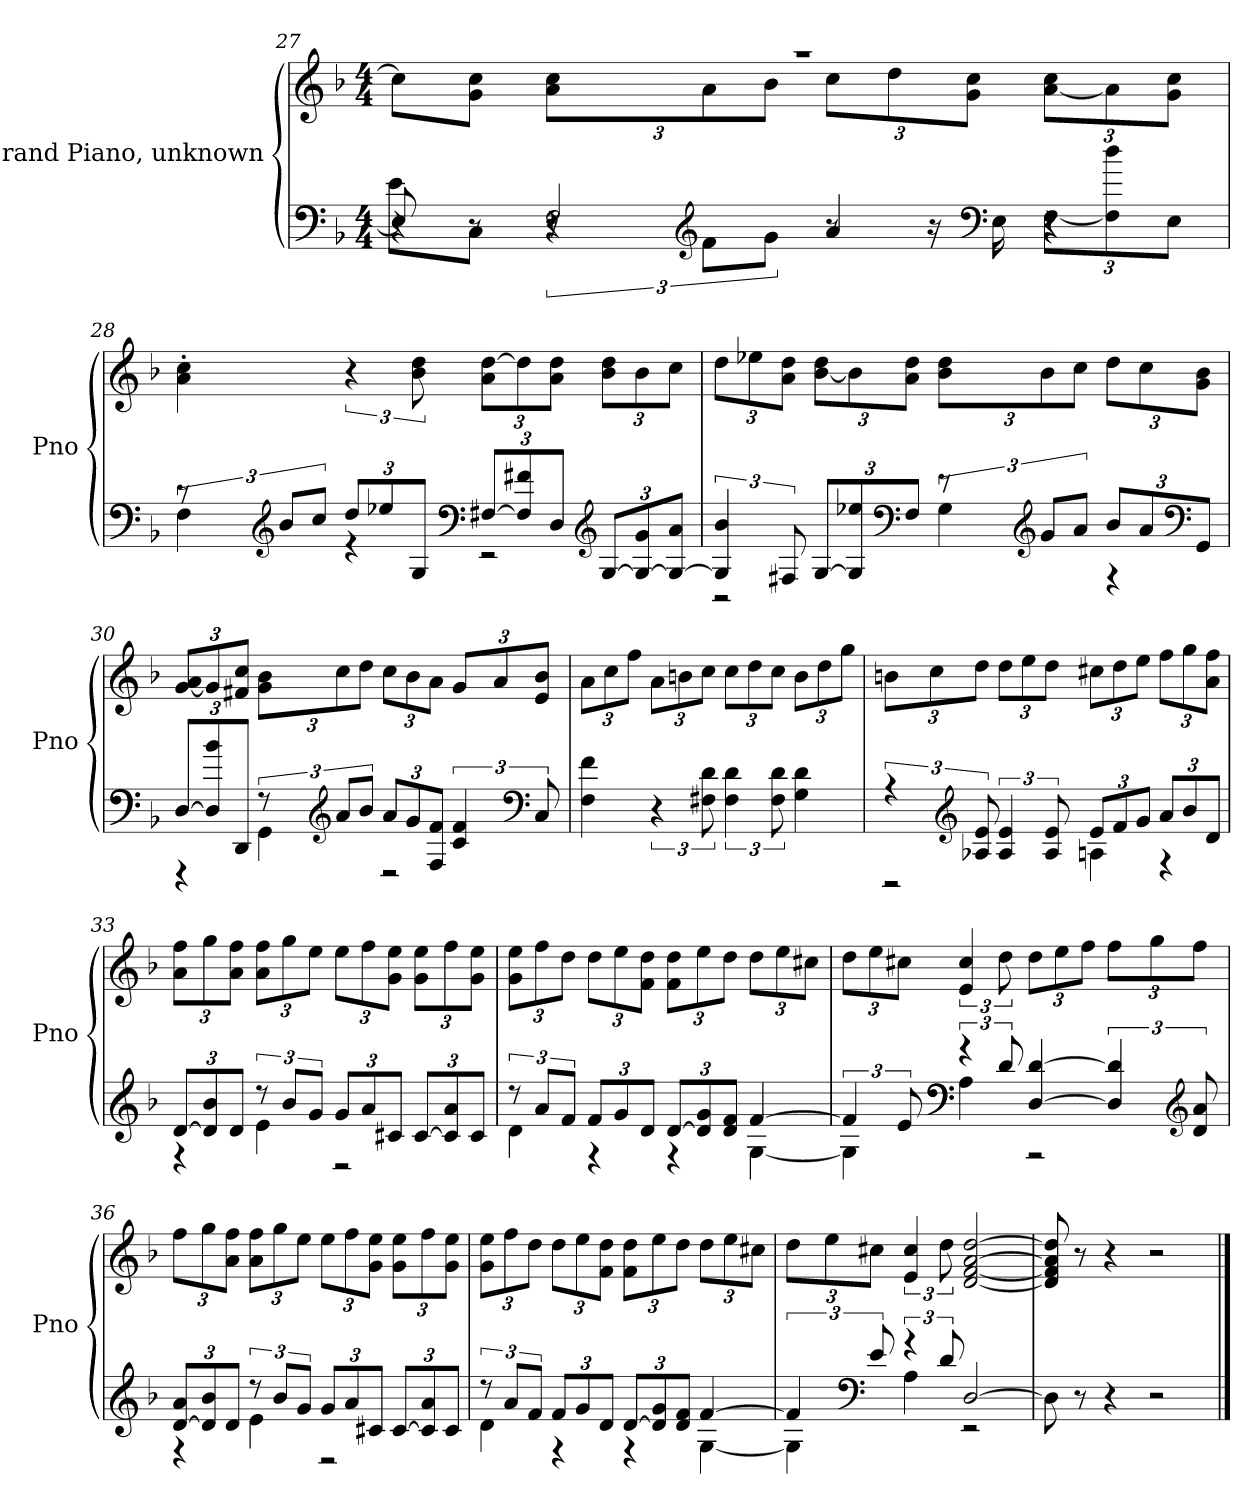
**kern	**kern
*part1	*part1
*staff2	*staff1
*I"Grand Piano, unknown	*
*I'Pno	*
*clefF4	*clefG2
*k[b-]	*k[b-]
*M4/4	*M4/4
=27	=27
*^	*^
*	*^	*	*
8E/]	8e\L	4r	1r	8cc\L]
8r	8C\J	.	.	8g\ 8cc\J
*	*	*	*	*Xbrackettup
4r	12r	2F/	.	12a\ 12cc\L
*clefG2	*	*	*	*
.	12f\L	.	.	12a\
.	12g\J	.	.	12b-\J
4a/	8r	.	.	12cc\L
.	.	.	.	12dd\
.	16r	.	.	.
.	.	.	.	12g\ 12cc\J
*clefF4	*	*	*	*
.	16E\	.	.	.
*	*Xbrackettup	*	*	*
4r	[12F\L	4r	.	[12a\ 12cc\L
.	12F\] 12dd\	.	.	12a\]
.	12E\J	.	.	12g\ 12cc\J
*v	*v	*v	*	*
*	*v	*v
!!LO:LB:g=z
=28	=28
*brackettup	*
*^	*
12r	4F\	4a\' 4cc\'
*clefG2	*	*
12b-/L	.	.
12cc/J	.	.
*Xbrackettup	*	*brackettup
12dd/L	4r	6r
12ee-X/	.	.
12G/J	.	12b-\ 12dd\
*clefF4	*	*
*	*	*Xbrackettup
[12F#X/L	2r	12a\ [12dd\L
12F#/] 12f#X/	.	12dd\]
12D/J	.	12a\ 12dd\J
*clefG2	*	*
[12G/L	.	12b-\ 12dd\L
12G/_ 12g/	.	12b-\
12G/_ 12a/J	.	12cc\J
=29	=29	=29
*brackettup	*	*
6G/] 6b-/	2r	12dd\L
.	.	12ee-X\
12F#X/	.	12a\ 12dd\J
*Xbrackettup	*	*
[12G/L	.	[12b-\ 12dd\L
12G/] 12ee-X/	.	12b-\]
*clefF4	*	*
12F#/J	.	12a\ 12dd\J
*brackettup	*	*
12r	4G\	12b-\ 12dd\L
*clefG2	*	*
12g/L	.	12b-\
12a/J	.	12cc\J
*Xbrackettup	*	*
12b-/L	4r	12dd\L
12a/	.	12cc\
*clefF4	*	*
12GG/J	.	12g\ 12b-\J
!!LO:LB:g=z
=30	=30	=30
[12D/L	4r	[12g/ 12a/L
12D/] 12b-/	.	12g/]
12DD/J	.	12f#X/ 12cc/J
*brackettup	*	*
12r	4GG\	12g\ 12b-\L
*clefG2	*	*
12a/L	.	12cc\
12b-/J	.	12dd\J
*Xbrackettup	*	*
12a/L	2r	12cc\L
12g/	.	12b-\
12F/ 12f/J	.	12a\J
*brackettup	*	*
6c/ 6f/	.	12g/L
.	.	12a/
*clefF4	*	*
12C/	.	12e/ 12b-/J
*v	*v	*
=31	=31
4F\ 4f\	12a\L
.	12cc\
.	12ff\J
6r	12a\L
.	12bn\
12F#X\ 12d\	12cc\J
6F#\ 6d\	12cc\L
.	12dd\
12F#\ 12d\	12cc\J
4G\ 4d\	12b\L
.	12dd\
.	12gg\J
=32	=32
*^	*
6r	2r	12bn\L
.	.	12cc\
*clefG2	*	*
12A-X/ 12e/	.	12dd\J
6A-/ 6e/	.	12dd\L
.	.	12ee\
12A-/ 12e/	.	12dd\J
*Xbrackettup	*	*
12e/L	4An\	12cc#X\L
12f/	.	12dd\
12g/J	.	12ee\J
12a/L	4r	12ff\L
12b-/	.	12gg\
12d/J	.	12a\ 12ff\J
!!LO:LB:g=z
=33	=33	=33
[12d/L	4r	12a\ 12ff\L
12d/] 12b-/	.	12gg\
12d/J	.	12a\ 12ff\J
*brackettup	*	*
12r	4e\	12a\ 12ff\L
12b-/L	.	12gg\
12g/J	.	12ee\J
*Xbrackettup	*	*
12g/L	2r	12ee\L
12a/	.	12ff\
12c#X/J	.	12g\ 12ee\J
[12c#/L	.	12g\ 12ee\L
12c#/] 12a/	.	12ff\
12c#/J	.	12g\ 12ee\J
=34	=34	=34
*brackettup	*	*
12r	4d\	12g\ 12ee\L
12a/L	.	12ff\
12f/J	.	12dd\J
*Xbrackettup	*	*
12f/L	4r	12dd\L
12g/	.	12ee\
12d/J	.	12f\ 12dd\J
[12d/L	4r	12f\ 12dd\L
12d/] 12g/	.	12ee\
12d/ 12f/J	.	12dd\J
[4f/	[4G\	12dd\L
.	.	12ee\
.	.	12cc#X\J
=35	=35	=35
*brackettup	*	*
6f/]	4G\]	12dd\L
.	.	12ee\
12e/	.	12cc#X\J
*clefF4	*	*
*	*	*brackettup
6r	4A\	6e/ 6cc#/
12d/	.	12dd\
*	*	*Xbrackettup
[4D/ [4d/	2r	12dd\L
.	.	12ee\
.	.	12ff\J
6D/] 6d/]	.	12ff\L
.	.	12gg\
*clefG2	*	*
12d/ 12a/	.	12ff\J
!!LO:LB:g=z
=36	=36	=36
*Xbrackettup	*	*
[12d/ 12a/L	4r	12ff\L
12d/] 12b-/	.	12gg\
12d/J	.	12a\ 12ff\J
*brackettup	*	*
12r	4e\	12a\ 12ff\L
12b-/L	.	12gg\
12g/J	.	12ee\J
*Xbrackettup	*	*
12g/L	2r	12ee\L
12a/	.	12ff\
12c#X/J	.	12g\ 12ee\J
[12c#/L	.	12g\ 12ee\L
12c#/] 12a/	.	12ff\
12c#/J	.	12g\ 12ee\J
=37	=37	=37
*brackettup	*	*
12r	4d\	12g\ 12ee\L
12a/L	.	12ff\
12f/J	.	12dd\J
*Xbrackettup	*	*
12f/L	4r	12dd\L
12g/	.	12ee\
12d/J	.	12f\ 12dd\J
[12d/L	4r	12f\ 12dd\L
12d/] 12g/	.	12ee\
12d/ 12f/J	.	12dd\J
[4f/	[4G\	12dd\L
.	.	12ee\
.	.	12cc#X\J
=38	=38	=38
*brackettup	*	*
6f/]	4G\]	12dd\L
.	.	12ee\
*clefF4	*	*
12e/	.	12cc#X\J
*	*	*brackettup
6r	4A\	6e/ 6cc#/
12d/	.	12dd\
[2D/	2r	[2d/ [2f/ [2a/ [2dd/
*v	*v	*
=39	=39
8D\]	8d/] 8f/] 8a/] 8dd/]
8r	8r
4r	4r
2r	2r
==	==
*-	*-
